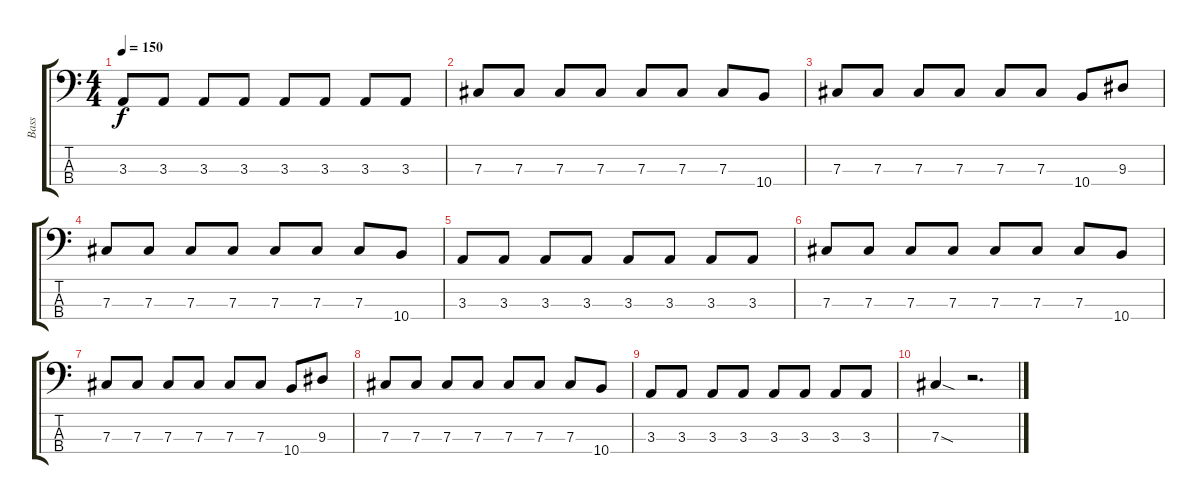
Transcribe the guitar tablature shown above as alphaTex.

\track ("Bass" "Bass") {instrument electricbassfinger}
\staff {score tabs}
\tuning (E2 B1 Gb1 Db1) {hide}
\ts (4 4)
\tempo 150
\clef f4
\ks c
3.3.8{dy f} 3.3.8 3.3.8 3.3.8 3.3.8 3.3.8 3.3.8 3.3.8 |
7.3.8 7.3.8 7.3.8 7.3.8 7.3.8 7.3.8 7.3.8 10.4.8 |
7.3.8 7.3.8 7.3.8 7.3.8 7.3.8 7.3.8 10.4.8 9.3.8 |
7.3.8 7.3.8 7.3.8 7.3.8 7.3.8 7.3.8 7.3.8 10.4.8 |
3.3.8 3.3.8 3.3.8 3.3.8 3.3.8 3.3.8 3.3.8 3.3.8 |
7.3.8 7.3.8 7.3.8 7.3.8 7.3.8 7.3.8 7.3.8 10.4.8 |
7.3.8 7.3.8 7.3.8 7.3.8 7.3.8 7.3.8 10.4.8 9.3.8 |
7.3.8 7.3.8 7.3.8 7.3.8 7.3.8 7.3.8 7.3.8 10.4.8 |
3.3.8 3.3.8 3.3.8 3.3.8 3.3.8 3.3.8 3.3.8 3.3.8 |
7.3{sod}.4{balance 8} r.2{d}
